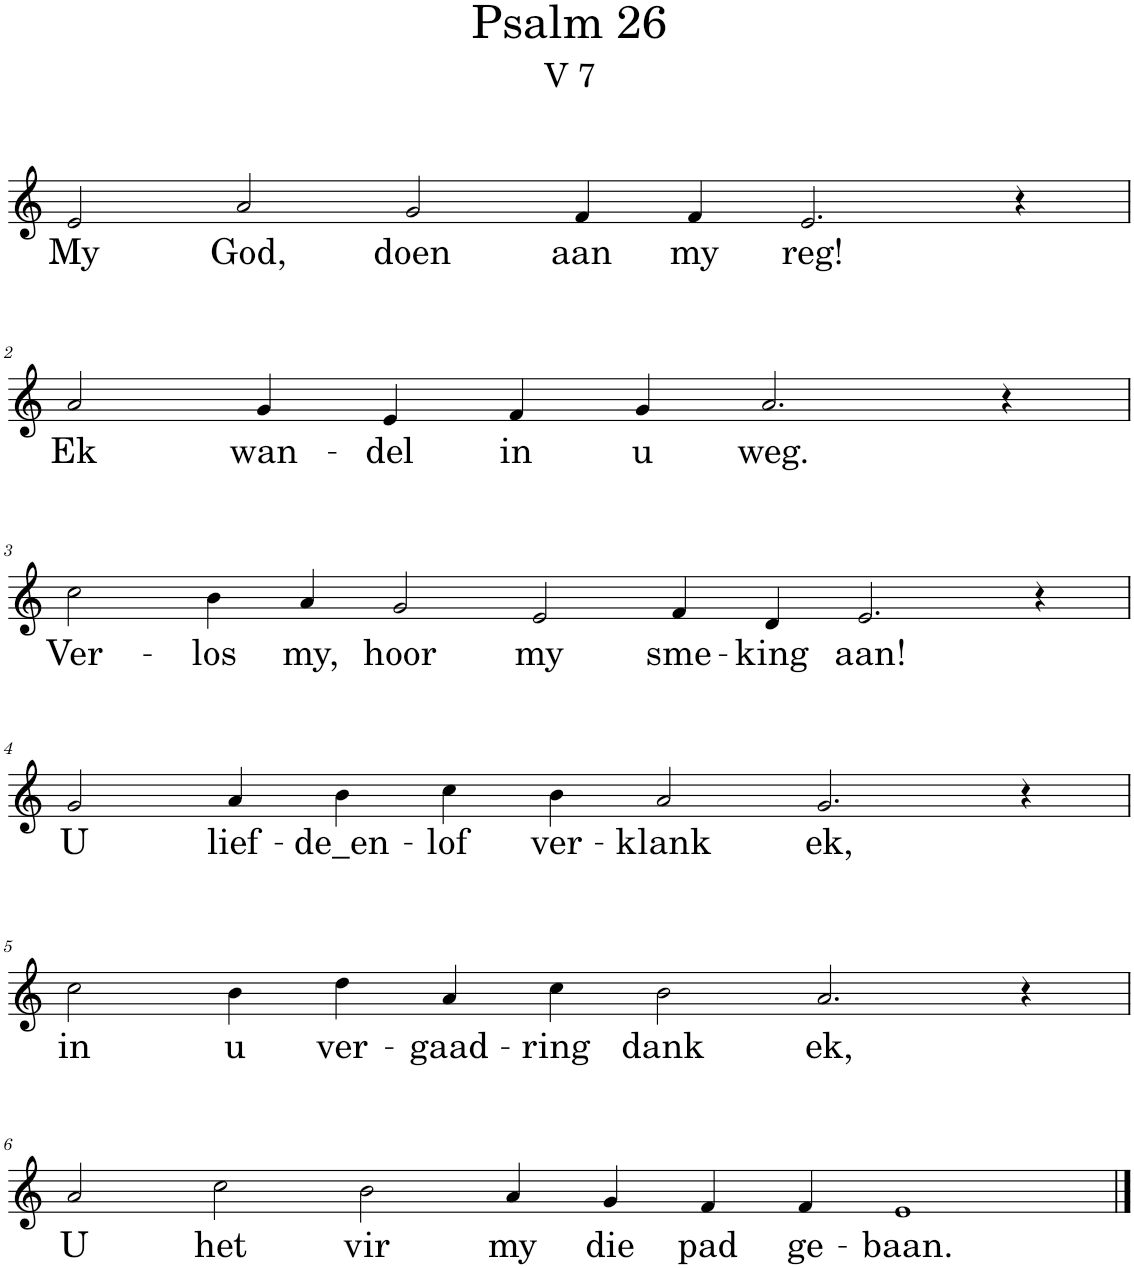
**kern	**text
*part1	*part1
*staff1	*staff1
*I"Pipe Organ	*
*I'Org.	*
*clefG2	*
*k[]	*
*M12/4	*
=1	=1
!	!LO:LY:b
2e/	My
!	!LO:LY:b
2a/	God,
!	!LO:LY:b
2g/	doen
!	!LO:LY:b
4f/	aan
!	!LO:LY:b
4f/	my
!	!LO:LY:b
2.e/	reg!
4r	.
!!LO:LB:g=z
=2	=2
*M10/4	*
!	!LO:LY:b
2a/	Ek
!	!LO:LY:b
4g/	wan-
!	!LO:LY:b
4e/	-del
!	!LO:LY:b
4f/	in
!	!LO:LY:b
4g/	u
!	!LO:LY:b
2.a/	weg.
4r	.
!!LO:LB:g=z
=3	=3
*M14/4	*
!	!LO:LY:b
2cc\	Ver-
!	!LO:LY:b
4b\	-los
!	!LO:LY:b
4a/	my,
!	!LO:LY:b
2g/	hoor
!	!LO:LY:b
2e/	my
!	!LO:LY:b
4f/	sme-
!	!LO:LY:b
4d/	-king
!	!LO:LY:b
2.e/	aan!
4r	.
!!LO:LB:g=z
=4	=4
*M12/4	*
!	!LO:LY:b
2g/	U
!	!LO:LY:b
4a/	lief-
!	!LO:LY:b
4b\	-de_en-
!	!LO:LY:b
4cc\	-lof
!	!LO:LY:b
4b\	ver-
!	!LO:LY:b
2a/	-klank
!	!LO:LY:b
2.g/	ek,
4r	.
!!LO:LB:g=z
=5	=5
!	!LO:LY:b
2cc\	in
!	!LO:LY:b
4b\	u
!	!LO:LY:b
4dd\	ver-
!	!LO:LY:b
4a/	-gaad-
!	!LO:LY:b
4cc\	-ring
!	!LO:LY:b
2b\	dank
!	!LO:LY:b
2.a/	ek,
4r	.
!!LO:LB:g=z
=6	=6
*M14/4	*
!	!LO:LY:b
2a/	U
!	!LO:LY:b
2cc\	het
!	!LO:LY:b
2b\	vir
!	!LO:LY:b
4a/	my
!	!LO:LY:b
4g/	die
!	!LO:LY:b
4f/	pad
!	!LO:LY:b
4f/	ge-
!	!LO:LY:b
1e	-baan.
==	==
*-	*-
